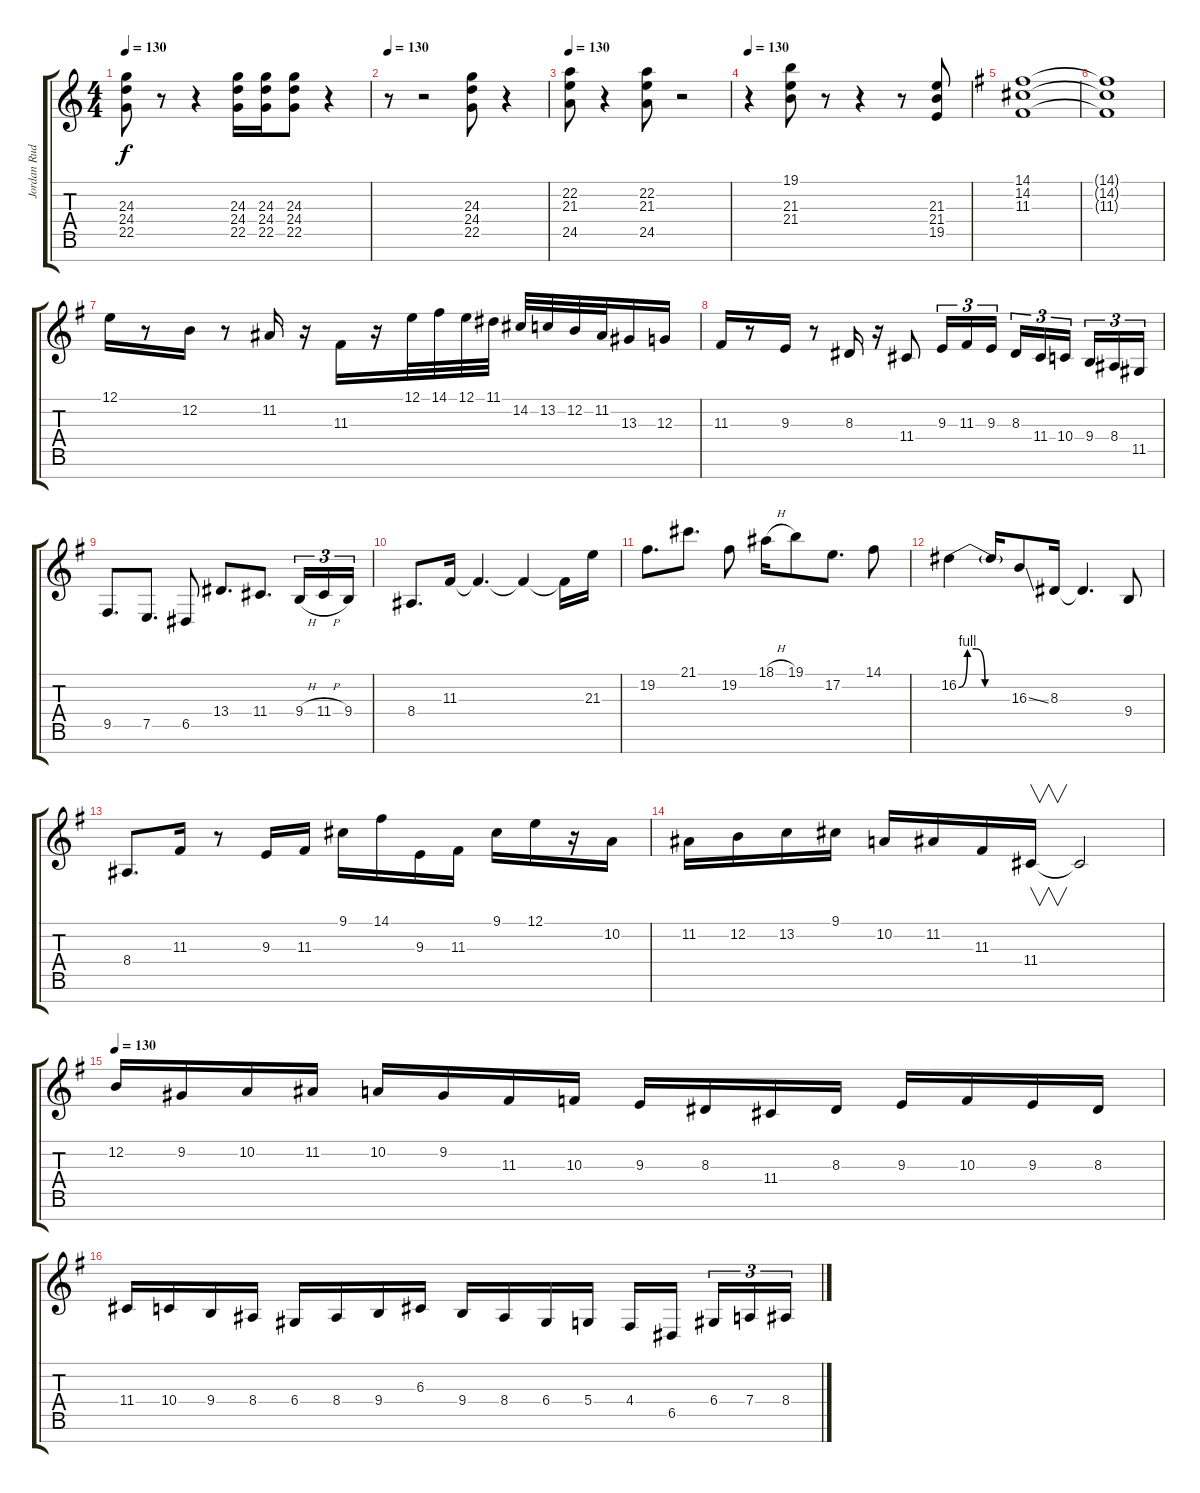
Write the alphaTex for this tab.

\track ("Jordan Rudess - Keyboards" "Jordan Rud") {instrument lead2sawtooth}
\staff {score tabs}
\tuning (E4 B3 G3 D3 A2 E2 B1) {hide}
\ts (4 4)
\tempo 130
\clef g2
\ks c
(24.3 24.4 22.5).8{dy f volume 8 instrument synthstrings2} r.8 r.4 (24.3 24.4 22.5).16 (24.3 24.4 22.5).16 (24.3 24.4 22.5).8 r.4 |
\tempo 130
r.8{volume 8 instrument synthstrings2} r.2 (24.3 24.4 22.5).8 r.4 |
\tempo 130
(22.2 21.3 24.5).8{volume 8 instrument synthstrings2} r.4 (22.2 21.3 24.5).8 r.2 |
\tempo 130
r.4{volume 8 instrument synthstrings2} (19.1 21.3 21.4).8 r.8 r.4 r.8 (21.3 21.4 19.5).8 |
\ks g
(14.1 14.2 11.3).1{volume 10} |
(14.1{t} 14.2{t} 11.3{t}).1 |
12.1.16{volume 13 instrument lead1square} r.8 12.2.16 r.8 11.2.16 r.16 11.3.16 r.16 12.1.32 14.1.32 12.1.32 11.1.32 14.2.32 13.2.32 12.2.32 11.2.32 13.3.16 12.3.16 |
11.3.16 r.8 9.3.16 r.8 8.3.16 r.16 11.4.8 9.3.16{tu (3 2)} 11.3.16{tu (3 2)} 9.3.16{tu (3 2)} 8.3.16{tu (3 2)} 11.4.16{tu (3 2)} 10.4.16{tu (3 2) beam splitsecondary} 9.4.16{tu (3 2)} 8.4.16{tu (3 2)} 11.5.16{tu (3 2)} |
9.5.8{d} 7.5.8{d} 6.5.8 13.4.8{d} 11.4.8{d} 9.4{h}.16{tu (3 2)} 11.4{h}.16{tu (3 2)} 9.4.16{tu (3 2)} |
8.4.8{d} 11.3.16 11.3{t}.4{d} 11.3{t}.4 11.3{t}.16 21.3.16 |
19.2.8{d} 21.1.8{d} 19.2.8 18.1{h}.16 19.1.8 17.2.8{d} 14.1.8 |
16.2{be (custom 0 0 10 4 20 4 30 0 60 0)}.4 16.2{t}.16 16.3{ss}.8 8.3.16 8.3{t}.4{d} 9.4.8 |
8.4.8{d} 11.3.16 r.8 9.3.16 11.3.16 9.1.16 14.1.16 9.3.16 11.3.16 9.1.16 12.1.16 r.16 10.2.16 |
11.2.16 12.2.16 13.2.16 9.1.16 10.2.16 11.2.16 11.3.16 11.4.16{v} 11.4{t}.2 |
\tempo 130
12.2.16{instrument lead1square} 9.2.16 10.2.16 11.2.16 10.2.16 9.2.16 11.3.16 10.3.16 9.3.16 8.3.16 11.4.16 8.3.16 9.3.16 10.3.16 9.3.16 8.3.16 |
11.4.16 10.4.16 9.4.16 8.4.16 6.4.16 8.4.16 9.4.16 6.3.16 9.4.16 8.4.16 6.4.16 5.4.16 4.4.16 6.5.16{beam splitsecondary} 6.4.16{tu (3 2)} 7.4.16{tu (3 2)} 8.4.16{tu (3 2)}
